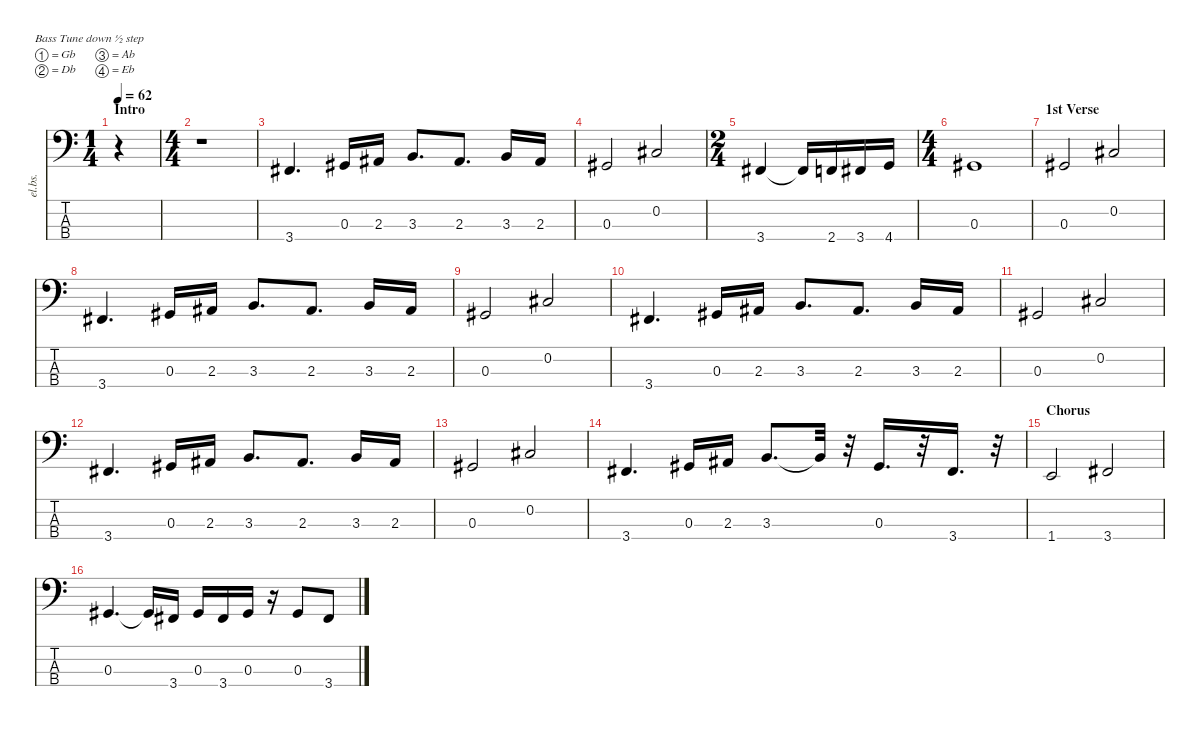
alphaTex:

\defaultSystemsLayout 4
\hideDynamics
\bracketExtendMode nobrackets
\otherSystemsTrackNameOrientation horizontal
\track ("Bass" "el.bs.") {instrument electricbasspick}
\staff {score tabs}
\tuning (Gb2 Db2 Ab1 Eb1)
\ts (1 4)
\section ("" "Intro")
\tempo 62
\clef f4
\ks c
r.4{dy mf instrument electricbasspick} |
\ts (4 4)
r.1 |
3.4{acc #}.4{d} 0.3{acc #}.16 2.3{acc #}.16 3.3.8{d} 2.3{acc #}.8{d} 3.3.16 2.3{acc #}.16 |
0.3{acc #}.2 0.2{acc #}.2 |
\ts (2 4)
3.4{acc #}.4 3.4{t acc #}.16 2.4.16 3.4{acc #}.16 4.4.16 |
\ts (4 4)
0.3{acc #}.1 |
\section ("" "1st Verse")
0.3{acc #}.2 0.2{acc #}.2 |
3.4{acc #}.4{d} 0.3{acc #}.16 2.3{acc #}.16 3.3.8{d} 2.3{acc #}.8{d} 3.3.16 2.3{acc #}.16 |
0.3{acc #}.2 0.2{acc #}.2 |
3.4{acc #}.4{d} 0.3{acc #}.16 2.3{acc #}.16 3.3.8{d} 2.3{acc #}.8{d} 3.3.16 2.3{acc #}.16 |
0.3{acc #}.2 0.2{acc #}.2 |
3.4{acc #}.4{d} 0.3{acc #}.16 2.3{acc #}.16 3.3.8{d} 2.3{acc #}.8{d} 3.3.16 2.3{acc #}.16 |
0.3{acc #}.2 0.2{acc #}.2 |
3.4{acc #}.4{d} 0.3{acc #}.16 2.3{acc #}.16 3.3.8{d} 3.3{t}.32 r.32 0.3{acc #}.16{d} r.32 3.4{acc #}.16{d} r.32 |
\section ("" "Chorus")
1.4.2 3.4{acc #}.2 |
0.3{acc #}.4{d} 0.3{t acc #}.16 3.4{acc #}.16 0.3{acc #}.16 3.4{acc #}.16 0.3{acc #}.16 r.16 0.3{acc #}.8 3.4{acc #}.8
